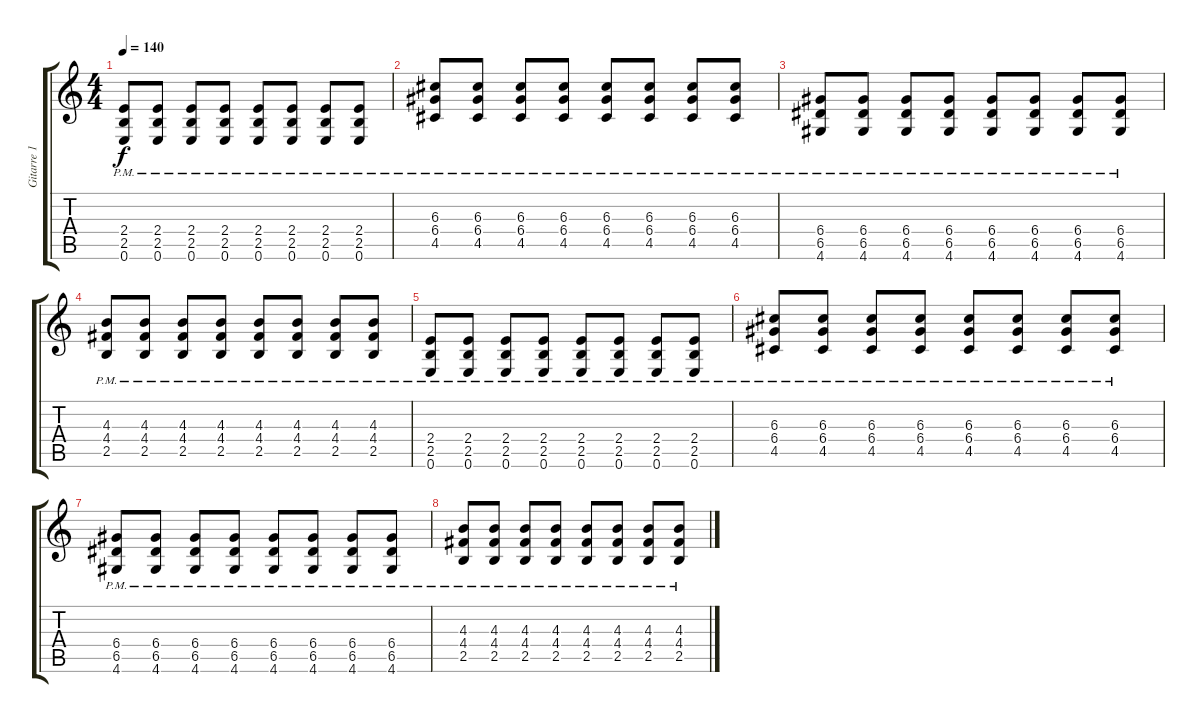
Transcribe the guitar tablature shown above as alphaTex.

\track ("Gitarre 1" "Gitarre 1") {instrument distortionguitar}
\staff {score tabs}
\tuning (E4 B3 G3 D3 A2 E2) {hide}
\ts (4 4)
\tempo 140
\clef g2
\ks c
(2.4{pm} 2.5{pm} 0.6{pm}).8{dy f} (2.4{pm} 2.5{pm} 0.6{pm}).8 (2.4{pm} 2.5{pm} 0.6{pm}).8 (2.4{pm} 2.5{pm} 0.6{pm}).8 (2.4{pm} 2.5{pm} 0.6{pm}).8 (2.4{pm} 2.5{pm} 0.6{pm}).8 (2.4{pm} 2.5{pm} 0.6{pm}).8 (2.4{pm} 2.5{pm} 0.6{pm}).8 |
(6.3{pm} 6.4{pm} 4.5{pm}).8 (6.3{pm} 6.4{pm} 4.5{pm}).8 (6.3{pm} 6.4{pm} 4.5{pm}).8 (6.3{pm} 6.4{pm} 4.5{pm}).8 (6.3{pm} 6.4{pm} 4.5{pm}).8 (6.3{pm} 6.4{pm} 4.5{pm}).8 (6.3{pm} 6.4{pm} 4.5{pm}).8 (6.3{pm} 6.4{pm} 4.5{pm}).8 |
(6.4{pm} 6.5{pm} 4.6{pm}).8 (6.4{pm} 6.5{pm} 4.6{pm}).8 (6.4{pm} 6.5{pm} 4.6{pm}).8 (6.4{pm} 6.5{pm} 4.6{pm}).8 (6.4{pm} 6.5{pm} 4.6{pm}).8 (6.4{pm} 6.5{pm} 4.6{pm}).8 (6.4{pm} 6.5{pm} 4.6{pm}).8 (6.4{pm} 6.5{pm} 4.6{pm}).8 |
(4.3{pm} 4.4{pm} 2.5{pm}).8 (4.3{pm} 4.4{pm} 2.5{pm}).8 (4.3{pm} 4.4{pm} 2.5{pm}).8 (4.3{pm} 4.4{pm} 2.5{pm}).8 (4.3{pm} 4.4{pm} 2.5{pm}).8 (4.3{pm} 4.4{pm} 2.5{pm}).8 (4.3{pm} 4.4{pm} 2.5{pm}).8 (4.3{pm} 4.4{pm} 2.5{pm}).8 |
(2.4{pm} 2.5{pm} 0.6{pm}).8 (2.4{pm} 2.5{pm} 0.6{pm}).8 (2.4{pm} 2.5{pm} 0.6{pm}).8 (2.4{pm} 2.5{pm} 0.6{pm}).8 (2.4{pm} 2.5{pm} 0.6{pm}).8 (2.4{pm} 2.5{pm} 0.6{pm}).8 (2.4{pm} 2.5{pm} 0.6{pm}).8 (2.4{pm} 2.5{pm} 0.6{pm}).8 |
(6.3{pm} 6.4{pm} 4.5{pm}).8 (6.3{pm} 6.4{pm} 4.5{pm}).8 (6.3{pm} 6.4{pm} 4.5{pm}).8 (6.3{pm} 6.4{pm} 4.5{pm}).8 (6.3{pm} 6.4{pm} 4.5{pm}).8 (6.3{pm} 6.4{pm} 4.5{pm}).8 (6.3{pm} 6.4{pm} 4.5{pm}).8 (6.3{pm} 6.4{pm} 4.5{pm}).8 |
(6.4{pm} 6.5{pm} 4.6{pm}).8 (6.4{pm} 6.5{pm} 4.6{pm}).8 (6.4{pm} 6.5{pm} 4.6{pm}).8 (6.4{pm} 6.5{pm} 4.6{pm}).8 (6.4{pm} 6.5{pm} 4.6{pm}).8 (6.4{pm} 6.5{pm} 4.6{pm}).8 (6.4{pm} 6.5{pm} 4.6{pm}).8 (6.4{pm} 6.5{pm} 4.6{pm}).8 |
(4.3{pm} 4.4{pm} 2.5{pm}).8 (4.3{pm} 4.4{pm} 2.5{pm}).8 (4.3{pm} 4.4{pm} 2.5{pm}).8 (4.3{pm} 4.4{pm} 2.5{pm}).8 (4.3{pm} 4.4{pm} 2.5{pm}).8 (4.3{pm} 4.4{pm} 2.5{pm}).8 (4.3{pm} 4.4{pm} 2.5{pm}).8 (4.3{pm} 4.4{pm} 2.5{pm}).8
